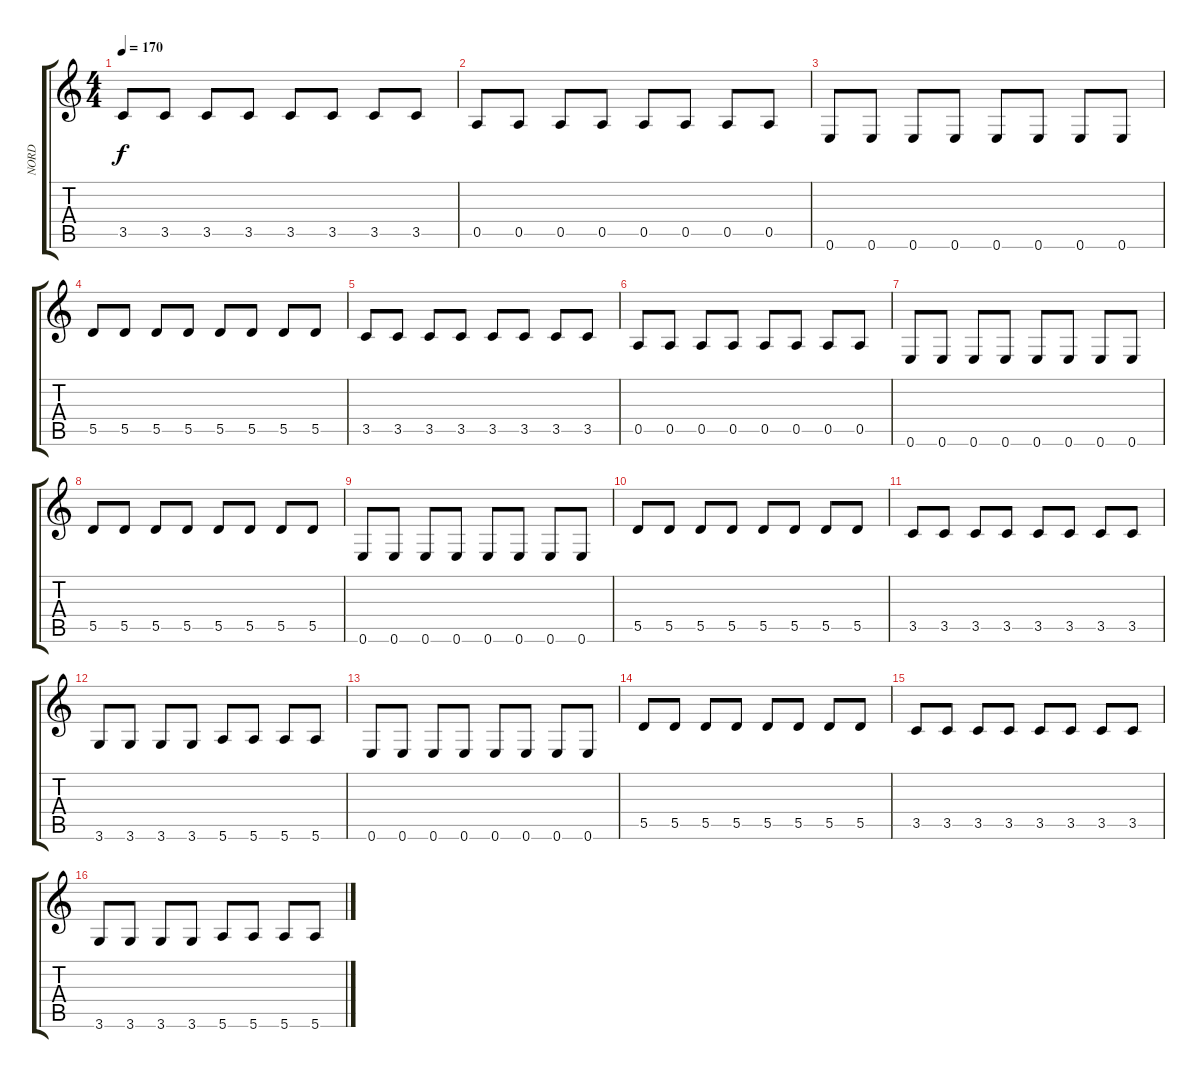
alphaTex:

\track ("NORD" "NORD") {instrument electricbassfinger}
\staff {score tabs}
\tuning (E4 B3 G3 D3 A2 E2) {hide}
\ts (4 4)
\tempo 170
\clef g2
\ks c
3.5.8{dy f} 3.5.8 3.5.8 3.5.8 3.5.8 3.5.8 3.5.8 3.5.8 |
0.5.8 0.5.8 0.5.8 0.5.8 0.5.8 0.5.8 0.5.8 0.5.8 |
0.6.8 0.6.8 0.6.8 0.6.8 0.6.8 0.6.8 0.6.8 0.6.8 |
5.5.8 5.5.8 5.5.8 5.5.8 5.5.8 5.5.8 5.5.8 5.5.8 |
3.5.8 3.5.8 3.5.8 3.5.8 3.5.8 3.5.8 3.5.8 3.5.8 |
0.5.8 0.5.8 0.5.8 0.5.8 0.5.8 0.5.8 0.5.8 0.5.8 |
0.6.8 0.6.8 0.6.8 0.6.8 0.6.8 0.6.8 0.6.8 0.6.8 |
5.5.8 5.5.8 5.5.8 5.5.8 5.5.8 5.5.8 5.5.8 5.5.8 |
0.6.8 0.6.8 0.6.8 0.6.8 0.6.8 0.6.8 0.6.8 0.6.8 |
5.5.8 5.5.8 5.5.8 5.5.8 5.5.8 5.5.8 5.5.8 5.5.8 |
3.5.8 3.5.8 3.5.8 3.5.8 3.5.8 3.5.8 3.5.8 3.5.8 |
3.6.8 3.6.8 3.6.8 3.6.8 5.6.8 5.6.8 5.6.8 5.6.8 |
0.6.8 0.6.8 0.6.8 0.6.8 0.6.8 0.6.8 0.6.8 0.6.8 |
5.5.8 5.5.8 5.5.8 5.5.8 5.5.8 5.5.8 5.5.8 5.5.8 |
3.5.8 3.5.8 3.5.8 3.5.8 3.5.8 3.5.8 3.5.8 3.5.8 |
3.6.8 3.6.8 3.6.8 3.6.8 5.6.8 5.6.8 5.6.8 5.6.8
